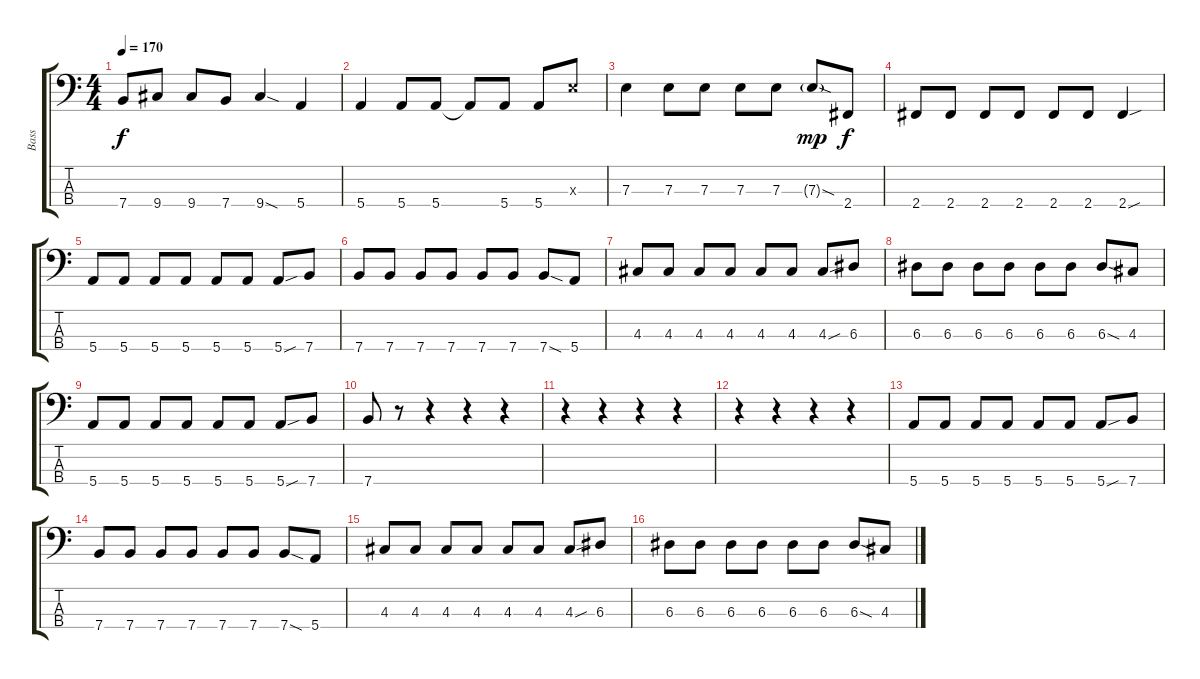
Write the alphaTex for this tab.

\track ("Bass" "Bass") {instrument electricbassfinger}
\staff {score tabs}
\tuning (G2 D2 A1 E1) {hide}
\ts (4 4)
\tempo 170
\clef f4
\ks c
7.4.8{dy f} 9.4.8 9.4.8 7.4.8 9.4{sod}.4 5.4.4 |
5.4.4 5.4.8 5.4.8 5.4{t}.8 5.4.8 5.4.8 7.3{x}.8 |
7.3.4 7.3.8 7.3.8 7.3.8 7.3.8 7.3{sod g}.8{dy mp} 2.4.8{dy f} |
2.4.8 2.4.8 2.4.8 2.4.8 2.4.8 2.4.8 2.4{sou}.4 |
5.4.8 5.4.8 5.4.8 5.4.8 5.4.8 5.4.8 5.4{sou}.8 7.4.8 |
7.4.8 7.4.8 7.4.8 7.4.8 7.4.8 7.4.8 7.4{sod}.8 5.4.8 |
4.3.8 4.3.8 4.3.8 4.3.8 4.3.8 4.3.8 4.3{sou}.8 6.3.8 |
6.3.8 6.3.8 6.3.8 6.3.8 6.3.8 6.3.8 6.3{sod}.8 4.3.8 |
5.4.8 5.4.8 5.4.8 5.4.8 5.4.8 5.4.8 5.4{sou}.8 7.4.8 |
7.4.8 r.8 r.4 r.4 r.4 |
r.4 r.4 r.4 r.4 |
r.4 r.4 r.4 r.4 |
5.4.8 5.4.8 5.4.8 5.4.8 5.4.8 5.4.8 5.4{sou}.8 7.4.8 |
7.4.8 7.4.8 7.4.8 7.4.8 7.4.8 7.4.8 7.4{sod}.8 5.4.8 |
4.3.8 4.3.8 4.3.8 4.3.8 4.3.8 4.3.8 4.3{sou}.8 6.3.8 |
6.3.8 6.3.8 6.3.8 6.3.8 6.3.8 6.3.8 6.3{sod}.8 4.3.8
